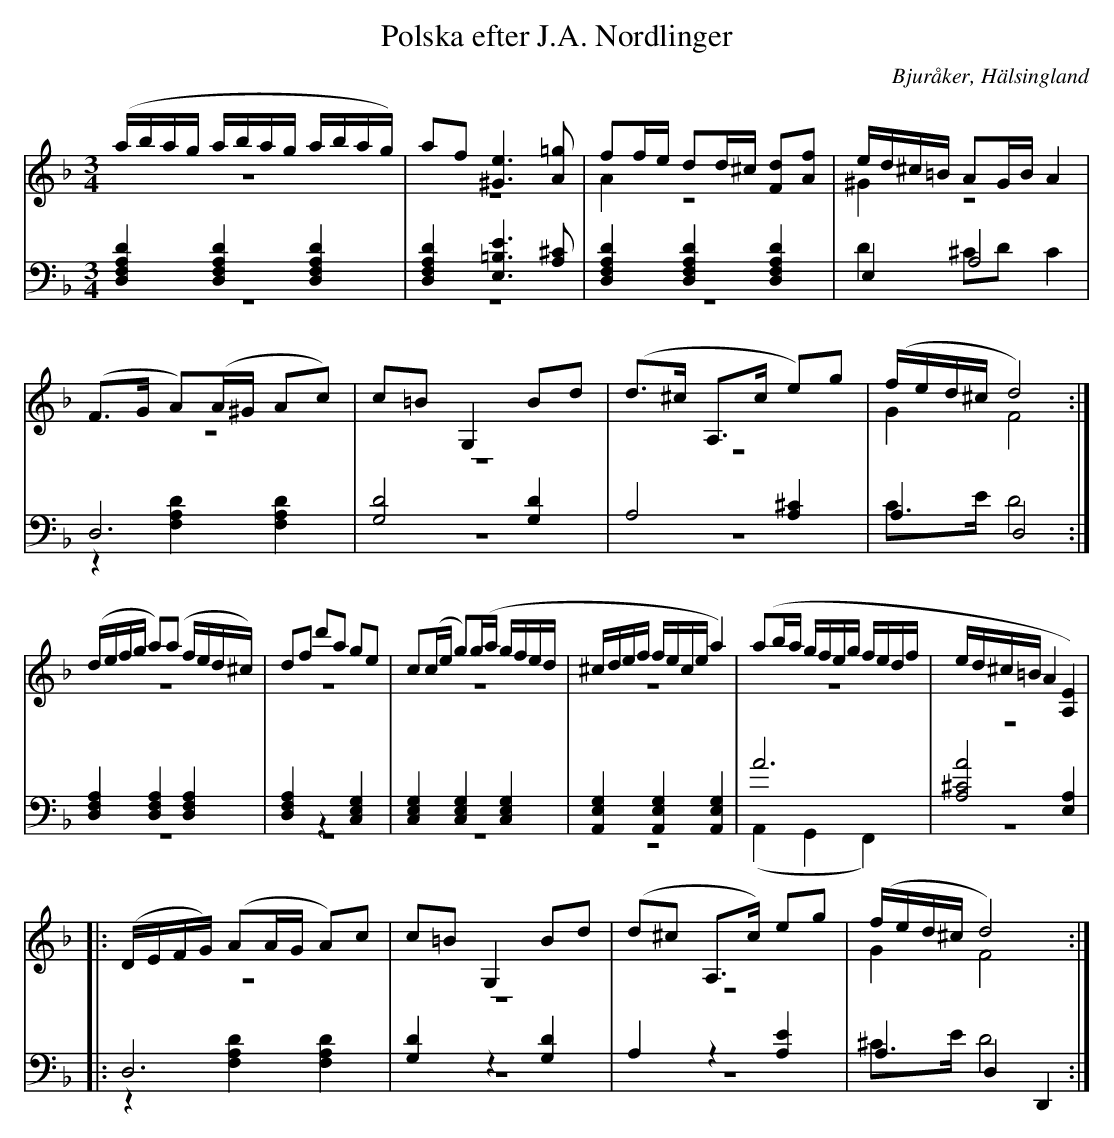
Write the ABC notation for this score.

X:1
T: Polska efter J.A. Nordlinger
O: Bjuråker, Hälsingland
M: 3/4
L: 1/16
K: Dm
V:1
V:2 merge
V:3
V:4 merge
V:1
(abag abag abag)|a2f2 [^G6e6] [A2=g2]|f2fe d2d^c [F2d2][A2f2]|ed^c=B A2GB A4|
(F2>G2 A2)(A^G A2c2)|c2=B2 G,4 B2d2|(d2>^c2 A,2>c2 e2)g2|(fed^c d8):|
(defg a2)(a2 fed^c)|d2f2 d'2a2 g2e2|c2(ce g2)(ga gfed|^cdef fece a4)|(a2ba gfeg fedf|ed^c=B A4 [A,4E4])|
|:(DEFG) (A2AG A2)c2|c2=B2 G,4 B2d2|(d2^c2 A,2>c2) e2g2|(fed^c d8):|
V:2
z12 |z12|A4 z8|^G4 z8|
z12|z12|z12|G4 F8:|
z12 |z12|z12|z12|z12|z12|
|:z12 |z12|z12|G4 F8:|
V:3 clef=bass
[D,4F,4A,4D4] [D,4F,4A,4D4] [D,4F,4A,4D4]|[D,4F,4A,4D4] [E,6=B,6E6] [A,2^C2]|[D,4F,4A,4D4] [D,4F,4A,4D4] [D,4F,4A,4D4]|E,4 A,8|
D,12|[G,8D8] [G,4D4]|A,8 [A,4^C4]|A,4 D,8:|
[D,4F,4A,4] [D,4F,4A,4] [D,4F,4A,4]|[D,4F,4A,4] z4 [C,4E,4G,4]|[C,4E,4G,4] [C,4E,4G,4] [C,4E,4G,4]|[A,,4E,4G,4] [A,,4E,4G,4] [A,,4E,4G,4]|A12|[A,8^C8A8] [A,4E,4]|
|:D,12|[G,4D4] z4 [G,4D4]|A,4 z4 [A,4E4]|A,4 D,4 D,,4:|
V:4 clef=bass
z12 |z12|z12|D4 ^C2D2 C4|
z4 [F,4A,4D4] [F,4A,4D4]|z12|z12|C2>E2 D8:|
z12 |z12|z12|z12|(A,,4 G,,4 F,,4)|z12|
|:z4 [F,4A,4D4] [F,4A,4D4] |z12|z12|^C2>E2 D8:|
